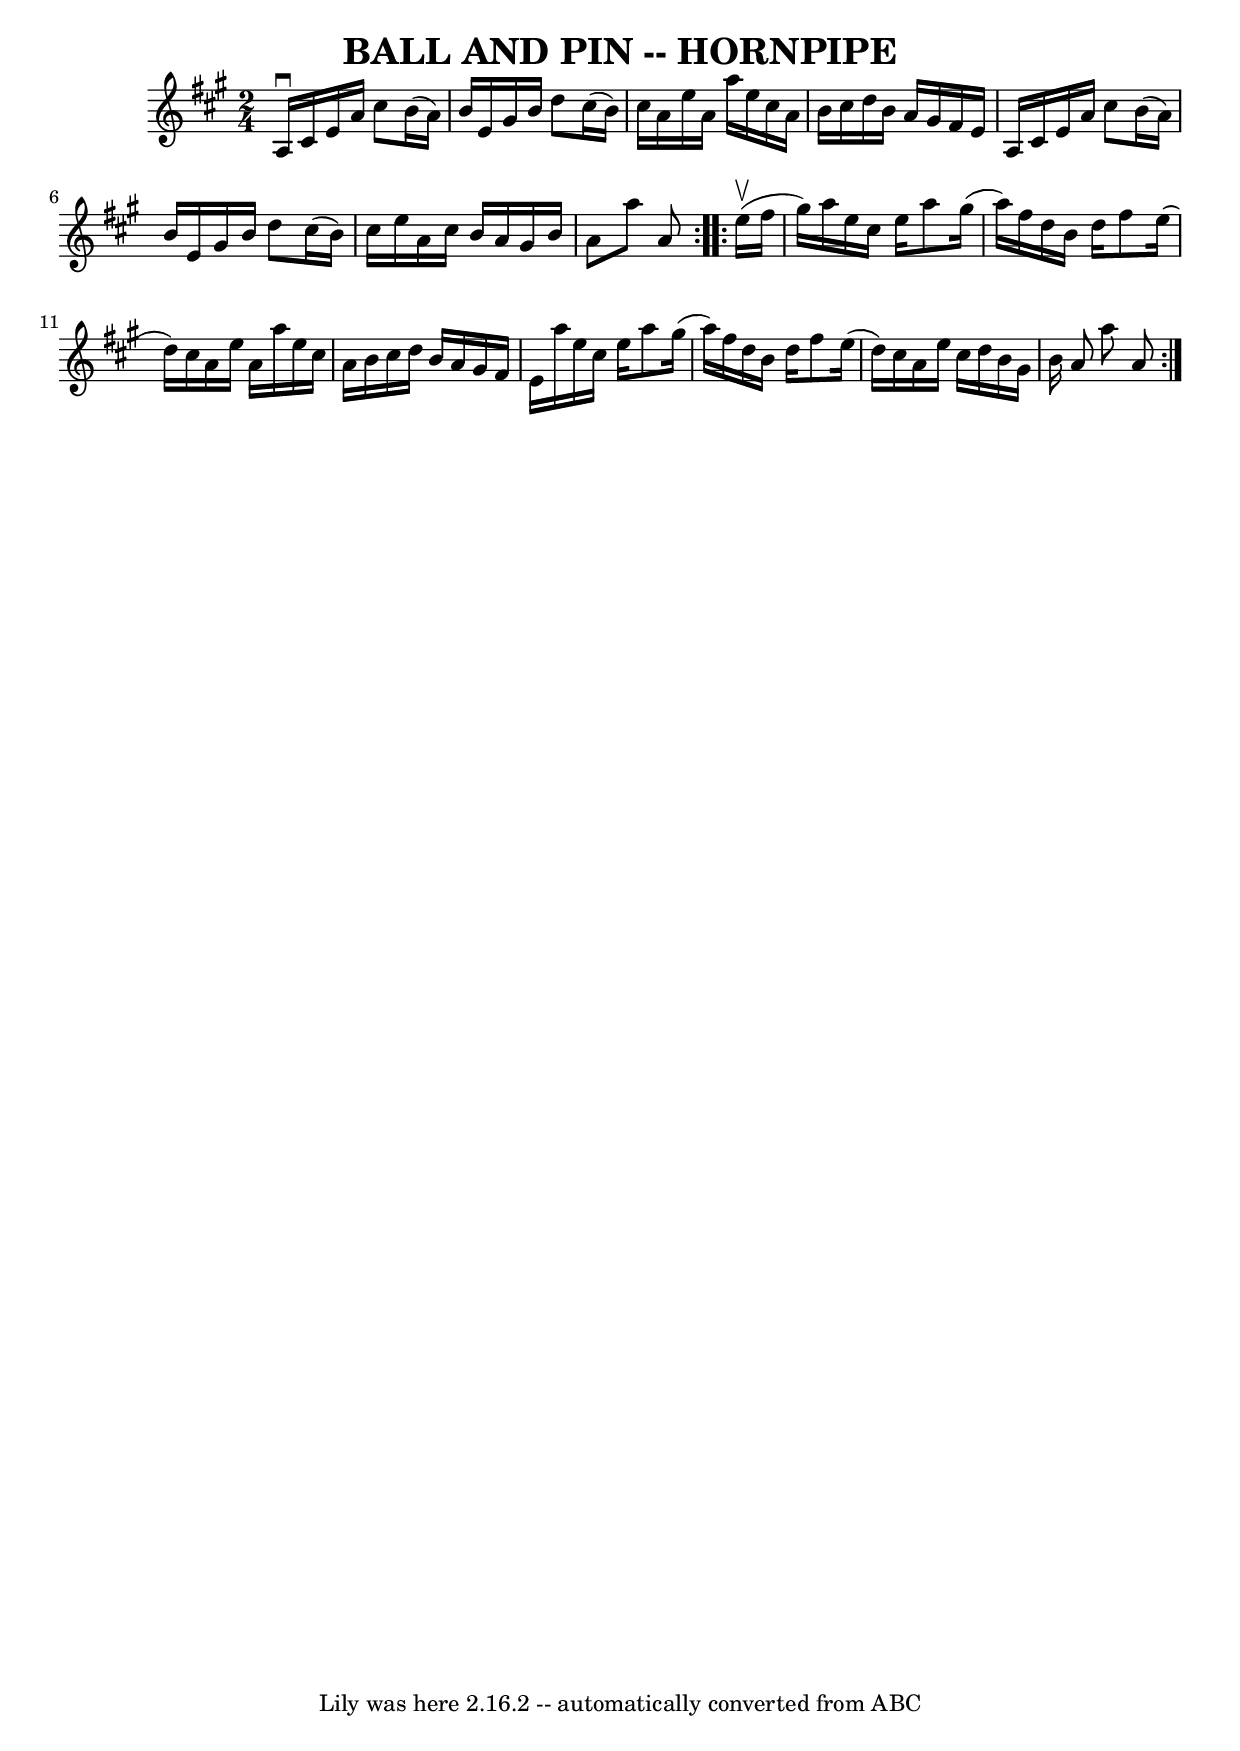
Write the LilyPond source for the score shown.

\version "2.16.2"
\include "Mammoth.ily"
\header {
  %% book = "Ryan's Mammoth Collection of Fiddle Tunes"
  crossRefNumber = "1"
  footnotes = ""
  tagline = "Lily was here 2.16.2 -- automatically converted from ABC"
  title = "BALL AND PIN -- HORNPIPE"

}
voicedefault =  {



  \repeat volta 2 {

    \time 2/4 
    \key a \major
    a16^\downbow cis'16 e'16 a'16 cis''8    
    b'16 (a'16)   |
    b'16 e'16 gis'16 b'16 d''8    
    cis''16 (b'16)   |
    cis''16 a'16 e''16 a'16 a''16    
    e''16 cis''16 a'16    |
    b'16 cis''16 d''16 b'16 a'16 
    gis'16 fis'16 e'16    |
    |
    a16 cis'16 e'16    
    a'16 cis''8 b'16 (a'16)   |
    b'16 e'16 gis'16 b'16 
    d''8 cis''16 (b'16)   |
    cis''16 e''16 a'16    
    cis''16 b'16 a'16 gis'16 b'16    |
    a'8 a''8 a'8    
  } 
  
  \repeat volta 2 {
    e''16 (^\upbow fis''16 gis''16)       
    |
    a''16 e''16 cis''16 e''16 a''8 gis''16 (a''16)  
    |
    fis''16 d''16 b'16 d''16 fis''8 e''16 (d''16)  
    |
    cis''16 a'16 e''16 a'16 a''16 e''16 cis''16    
    a'16    |
    b'16 cis''16 d''16 b'16 a'16 gis'16 fis'16 
    e'16    |
    |
    a''16 e''16 cis''16 e''16 a''8   
    gis''16 (a''16)   |
    fis''16 d''16 b'16 d''16 fis''8 
    e''16 (d''16)   |
    cis''16 a'16 e''16 cis''16    
    d''16 b'16 gis'16 b'16    |
    a'8 a''8 a'8    
  }   

}

\score{
  <<

    \context Staff="default"
    {
      \voicedefault 
      
    }

  >>
  \layout {
    
  }
  \midi {
  }

}
